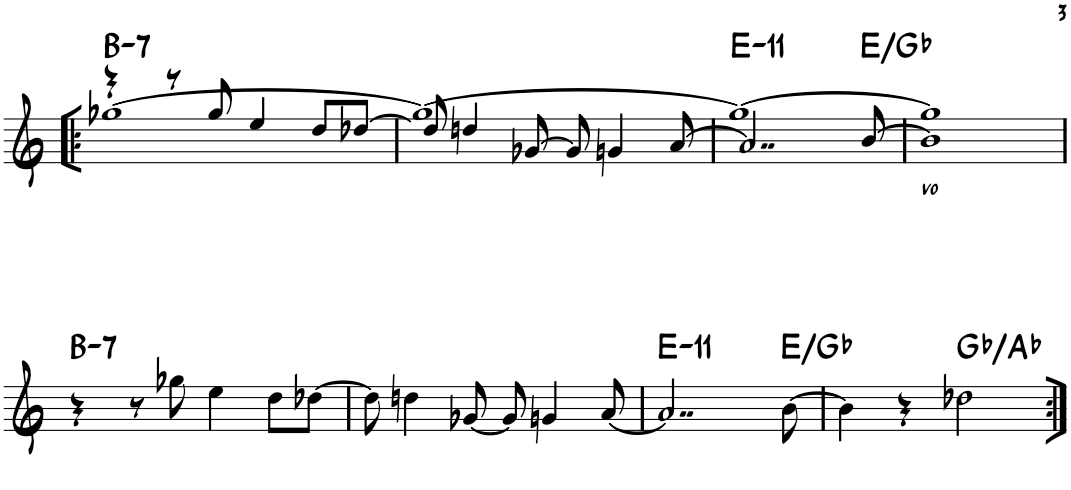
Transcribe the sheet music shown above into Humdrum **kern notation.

**kern	**text	**harte
*part1	*part1	*part1
*staff1	*staff1	*
*I"Piano	*	*
*I'Pno.	*	*
!!LO:PB:g=z
*clefG2	*	*
*k[]	*	*
*M4/4	*	*
=58!|:	=58!|:	=58!|:
*^	*	*
!	!	!	!LO:H:kt=7
4r	[>1gg-X	.	B:min7
8r	.	.	.
8gg-/	.	.	.
4ee/	.	.	.
8dd/L	.	.	.
[8dd-X/J	.	.	.
=59	=59	=59	=59
8dd-/]	1gg-_	.	.
4ddn/	.	.	.
[8g-X/	.	.	.
8g-/]	.	.	.
4gn/	.	.	.
[8a/	.	.	.
=60	=60	=60	=60
!	!	!	!LO:H:kt=11
2..a/]	1gg-_	.	E:min9(11)
[8b/	.	.	E:maj/bb3
=61	=61	=61	=61
!	!	!LO:LY:b	!
1b]	1gg-]	-vo	.
!!LO:LB:g=z	!!
=62	=62	=62	=62
!	!	!	!LO:H:kt=7
*v	*v	*	*
4r	.	B:min7
8r	.	.
8gg-X\	.	.
4ee\	.	.
8dd\L	.	.
[8dd-X\J	.	.
=63	=63	=63
8dd-\]	.	.
4ddn\	.	.
[8g-X/	.	.
8g-/]	.	.
4gn/	.	.
[8a/	.	.
=64	=64	=64
!	!	!LO:H:kt=11
2..a/]	.	E:min9(11)
[8b\	.	E:maj/bb3
=65	=65	=65
4b\]	.	.
4r	.	.
2dd-X\	.	Gb:maj/2
=:|!	=:|!	=:|!
*-	*-	*-
